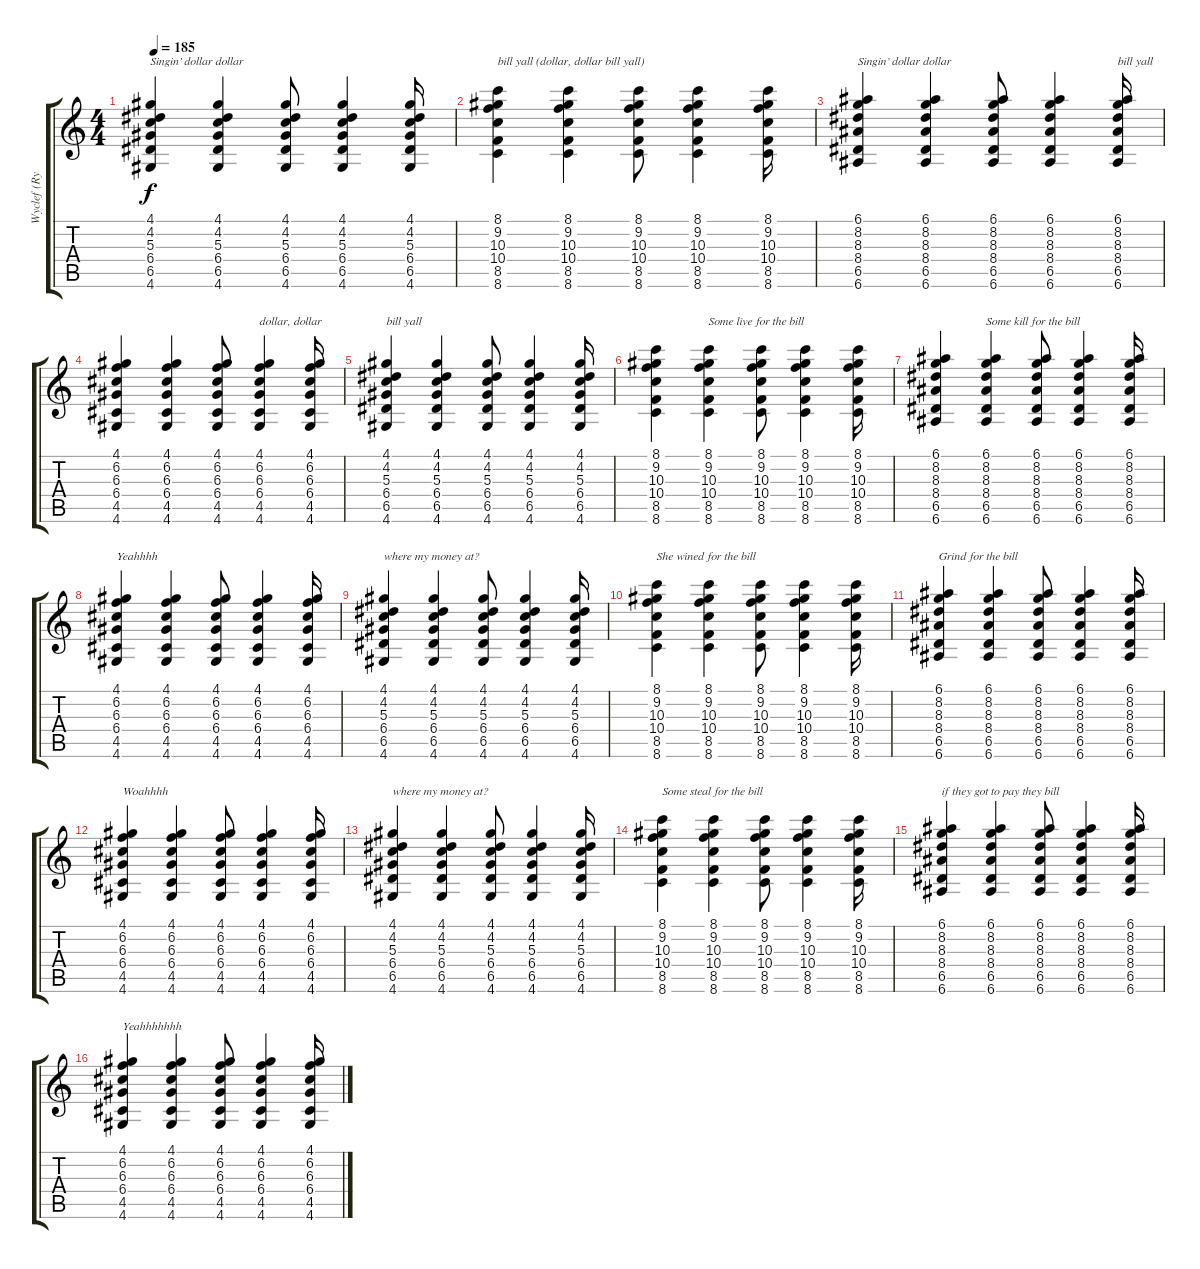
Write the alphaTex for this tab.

\track ("Wyclef (Rythm)" "Wyclef (Ry") {instrument acousticguitarsteel}
\staff {score tabs}
\tuning (E4 B3 G3 D3 A2 E2) {hide}
\ts (4 4)
\tempo 185
\clef g2
\ks c
(4.1 4.2 5.3 6.4 6.5 4.6).4{txt "Singin’ dollar dollar" dy f} (4.1 4.2 5.3 6.4 6.5 4.6).4 (4.1 4.2 5.3 6.4 6.5 4.6).8 (4.1 4.2 5.3 6.4 6.5 4.6).4 (4.1 4.2 5.3 6.4 6.5 4.6).16 |
(8.1 9.2 10.3 10.4 8.5 8.6).4{txt "bill yall (dollar, dollar bill yall)"} (8.1 9.2 10.3 10.4 8.5 8.6).4 (8.1 9.2 10.3 10.4 8.5 8.6).8 (8.1 9.2 10.3 10.4 8.5 8.6).4 (8.1 9.2 10.3 10.4 8.5 8.6).16 |
(6.1 8.2 8.3 8.4 6.5 6.6).4{txt "Singin’ dollar dollar"} (6.1 8.2 8.3 8.4 6.5 6.6).4 (6.1 8.2 8.3 8.4 6.5 6.6).8 (6.1 8.2 8.3 8.4 6.5 6.6).4 (6.1 8.2 8.3 8.4 6.5 6.6).16{txt "bill yall"} |
(4.1 6.2 6.3 6.4 4.5 4.6).4 (4.1 6.2 6.3 6.4 4.5 4.6).4 (4.1 6.2 6.3 6.4 4.5 4.6).8 (4.1 6.2 6.3 6.4 4.5 4.6).4{txt "dollar, dollar"} (4.1 6.2 6.3 6.4 4.5 4.6).16 |
(4.1 4.2 5.3 6.4 6.5 4.6).4{txt "bill yall"} (4.1 4.2 5.3 6.4 6.5 4.6).4 (4.1 4.2 5.3 6.4 6.5 4.6).8 (4.1 4.2 5.3 6.4 6.5 4.6).4 (4.1 4.2 5.3 6.4 6.5 4.6).16 |
(8.1 9.2 10.3 10.4 8.5 8.6).4 (8.1 9.2 10.3 10.4 8.5 8.6).4{txt "Some live for the bill"} (8.1 9.2 10.3 10.4 8.5 8.6).8 (8.1 9.2 10.3 10.4 8.5 8.6).4 (8.1 9.2 10.3 10.4 8.5 8.6).16 |
(6.1 8.2 8.3 8.4 6.5 6.6).4 (6.1 8.2 8.3 8.4 6.5 6.6).4{txt "Some kill for the bill"} (6.1 8.2 8.3 8.4 6.5 6.6).8 (6.1 8.2 8.3 8.4 6.5 6.6).4 (6.1 8.2 8.3 8.4 6.5 6.6).16 |
(4.1 6.2 6.3 6.4 4.5 4.6).4{txt "Yeahhhh"} (4.1 6.2 6.3 6.4 4.5 4.6).4 (4.1 6.2 6.3 6.4 4.5 4.6).8 (4.1 6.2 6.3 6.4 4.5 4.6).4 (4.1 6.2 6.3 6.4 4.5 4.6).16 |
(4.1 4.2 5.3 6.4 6.5 4.6).4{txt "where my money at?"} (4.1 4.2 5.3 6.4 6.5 4.6).4 (4.1 4.2 5.3 6.4 6.5 4.6).8 (4.1 4.2 5.3 6.4 6.5 4.6).4 (4.1 4.2 5.3 6.4 6.5 4.6).16 |
(8.1 9.2 10.3 10.4 8.5 8.6).4{txt "She wined for the bill"} (8.1 9.2 10.3 10.4 8.5 8.6).4 (8.1 9.2 10.3 10.4 8.5 8.6).8 (8.1 9.2 10.3 10.4 8.5 8.6).4 (8.1 9.2 10.3 10.4 8.5 8.6).16 |
(6.1 8.2 8.3 8.4 6.5 6.6).4{txt "Grind for the bill"} (6.1 8.2 8.3 8.4 6.5 6.6).4 (6.1 8.2 8.3 8.4 6.5 6.6).8 (6.1 8.2 8.3 8.4 6.5 6.6).4 (6.1 8.2 8.3 8.4 6.5 6.6).16 |
(4.1 6.2 6.3 6.4 4.5 4.6).4{txt "Woahhhh"} (4.1 6.2 6.3 6.4 4.5 4.6).4 (4.1 6.2 6.3 6.4 4.5 4.6).8 (4.1 6.2 6.3 6.4 4.5 4.6).4 (4.1 6.2 6.3 6.4 4.5 4.6).16 |
(4.1 4.2 5.3 6.4 6.5 4.6).4{txt "where my money at?"} (4.1 4.2 5.3 6.4 6.5 4.6).4 (4.1 4.2 5.3 6.4 6.5 4.6).8 (4.1 4.2 5.3 6.4 6.5 4.6).4 (4.1 4.2 5.3 6.4 6.5 4.6).16 |
(8.1 9.2 10.3 10.4 8.5 8.6).4{txt "Some steal for the bill"} (8.1 9.2 10.3 10.4 8.5 8.6).4 (8.1 9.2 10.3 10.4 8.5 8.6).8 (8.1 9.2 10.3 10.4 8.5 8.6).4 (8.1 9.2 10.3 10.4 8.5 8.6).16 |
(6.1 8.2 8.3 8.4 6.5 6.6).4{txt "if they got to pay they bill"} (6.1 8.2 8.3 8.4 6.5 6.6).4 (6.1 8.2 8.3 8.4 6.5 6.6).8 (6.1 8.2 8.3 8.4 6.5 6.6).4 (6.1 8.2 8.3 8.4 6.5 6.6).16 |
(4.1 6.2 6.3 6.4 4.5 4.6).4{txt "Yeahhhhhhh"} (4.1 6.2 6.3 6.4 4.5 4.6).4 (4.1 6.2 6.3 6.4 4.5 4.6).8 (4.1 6.2 6.3 6.4 4.5 4.6).4 (4.1 6.2 6.3 6.4 4.5 4.6).16
